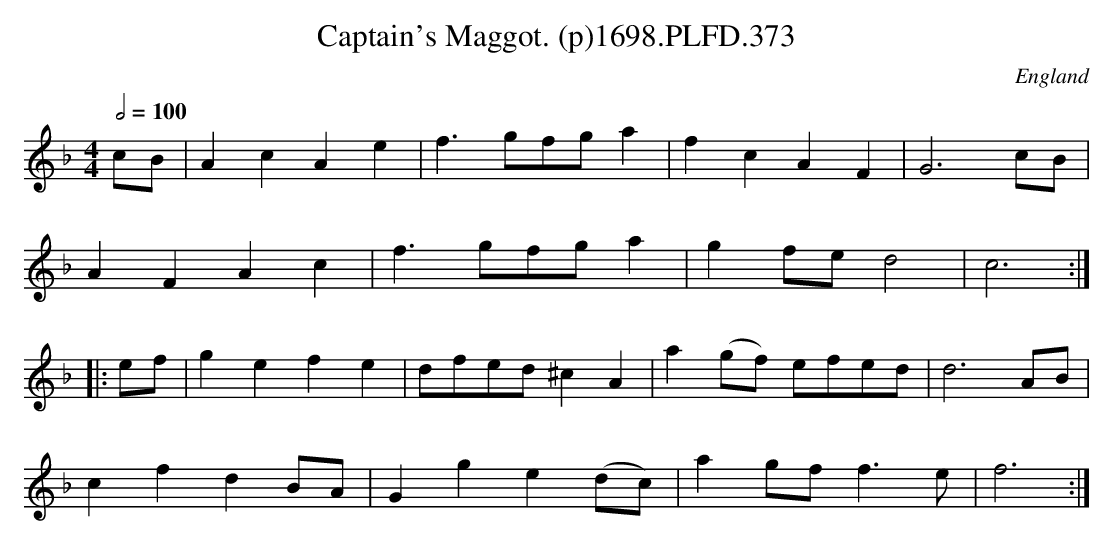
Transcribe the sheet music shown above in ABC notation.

X:1
T:Captain's Maggot. (p)1698.PLFD.373
M:4/4
L:1/4
Q:1/2=100
O:England
K:F
c/B/|AcAe|f>gf/g/a|fcAF|G3c/B/|
AFAc|f>gf/g/a|gf/e/d2|c3:|
|:e/f/|gefe|d/f/e/d/^cA|a(g/f/) e/f/e/d/|d3A/B/|
cfdB/A/|Gge(d/c/)|ag/f/f>e|f3:|
